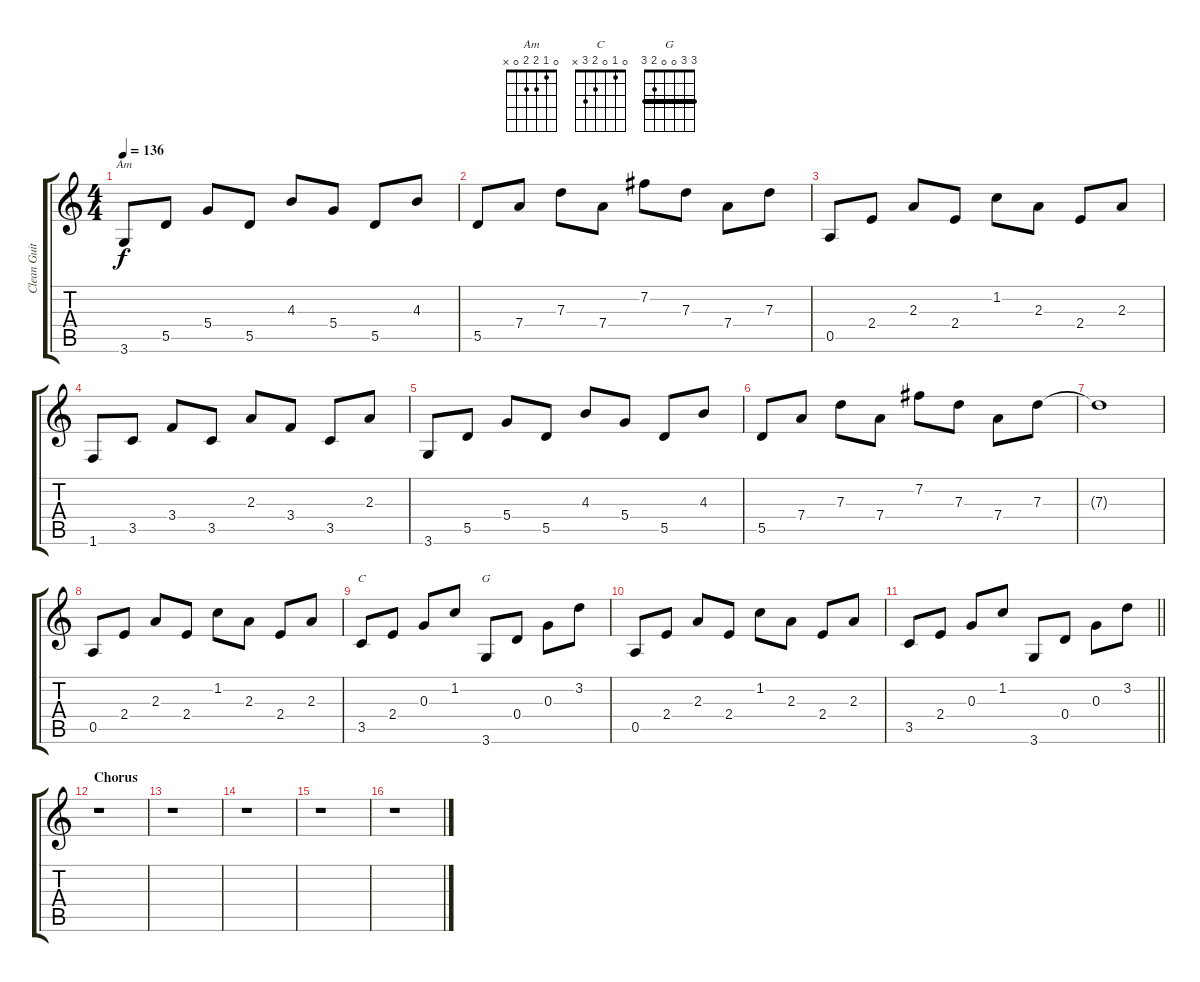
\track ("Clean Guitar" "Clean Guit") {instrument electricguitarclean}
\staff {score tabs}
\tuning (E4 B3 G3 D3 A2 E2) {hide}
\chord ("Am" 0 1 2 2 0 x)
\chord ("C" 0 1 0 2 3 x)
\chord ("G" 3 3 0 0 2 3) {barre 3}
\ts (4 4)
\tempo 136
\clef g2
\ks c
3.6.8{ch "Am" dy f} 5.5.8 5.4.8 5.5.8 4.3.8 5.4.8 5.5.8 4.3.8 |
5.5.8 7.4.8 7.3.8 7.4.8 7.2.8 7.3.8 7.4.8 7.3.8 |
0.5.8 2.4.8 2.3.8 2.4.8 1.2.8 2.3.8 2.4.8 2.3.8 |
1.6.8 3.5.8 3.4.8 3.5.8 2.3.8 3.4.8 3.5.8 2.3.8 |
3.6.8 5.5.8 5.4.8 5.5.8 4.3.8 5.4.8 5.5.8 4.3.8 |
5.5.8 7.4.8 7.3.8 7.4.8 7.2.8 7.3.8 7.4.8 7.3.8 |
7.3{t}.1 |
0.5.8 2.4.8 2.3.8 2.4.8 1.2.8 2.3.8 2.4.8 2.3.8 |
3.5.8{ch "C"} 2.4.8 0.3.8 1.2.8 3.6.8{ch "G"} 0.4.8 0.3.8 3.2.8 |
0.5.8 2.4.8 2.3.8 2.4.8 1.2.8 2.3.8 2.4.8 2.3.8 |
\barLineRight lightlight
3.5.8 2.4.8 0.3.8 1.2.8 3.6.8 0.4.8 0.3.8 3.2.8 |
\section ("" "Chorus")
r.1 |
r.1 |
r.1 |
r.1 |
r.1
